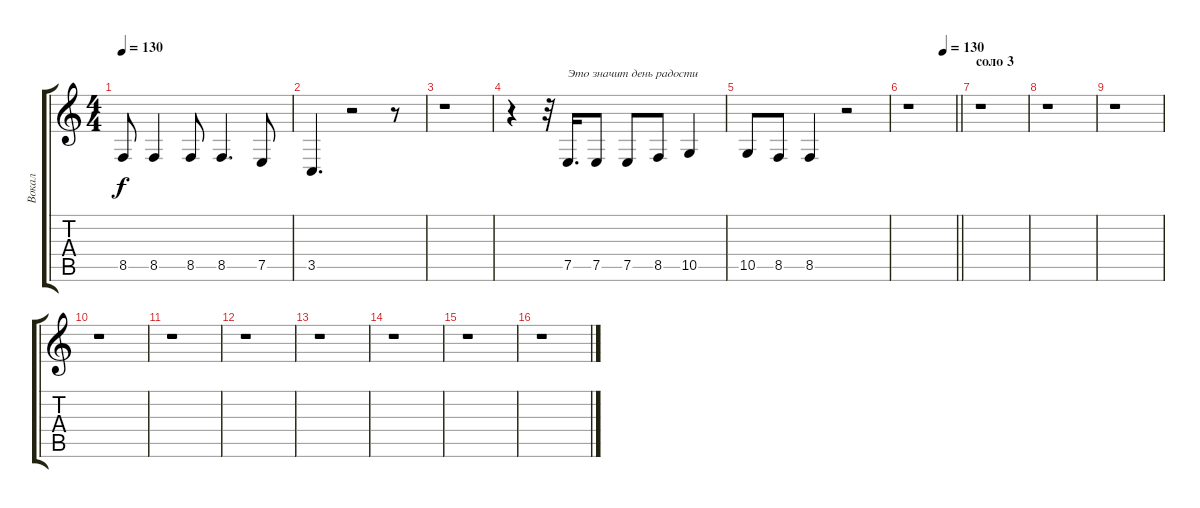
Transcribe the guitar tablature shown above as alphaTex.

\track ("Вокал" "Вокал") {instrument orchestralharp}
\staff {score tabs}
\tuning (E4 B3 G3 D3 A2 E2) {hide}
\ts (4 4)
\tempo 130
\clef g2
\ks c
8.5.8{dy f} 8.5.4 8.5.8 8.5.4{d} 7.5.8 |
3.5.4{d} r.2 r.8 |
r.1 |
r.4 r.32 7.5.16{d txt "Это значит день радости"} 7.5.8 7.5.8 8.5.8 10.5.4 |
10.5.8 8.5.8 8.5.4 r.2 |
\tempo (130 0.75)
\barLineRight lightlight
r.1 |
\section ("" "соло 3")
r.1 |
r.1 |
r.1 |
r.1 |
r.1 |
r.1 |
r.1 |
r.1 |
r.1 |
r.1
